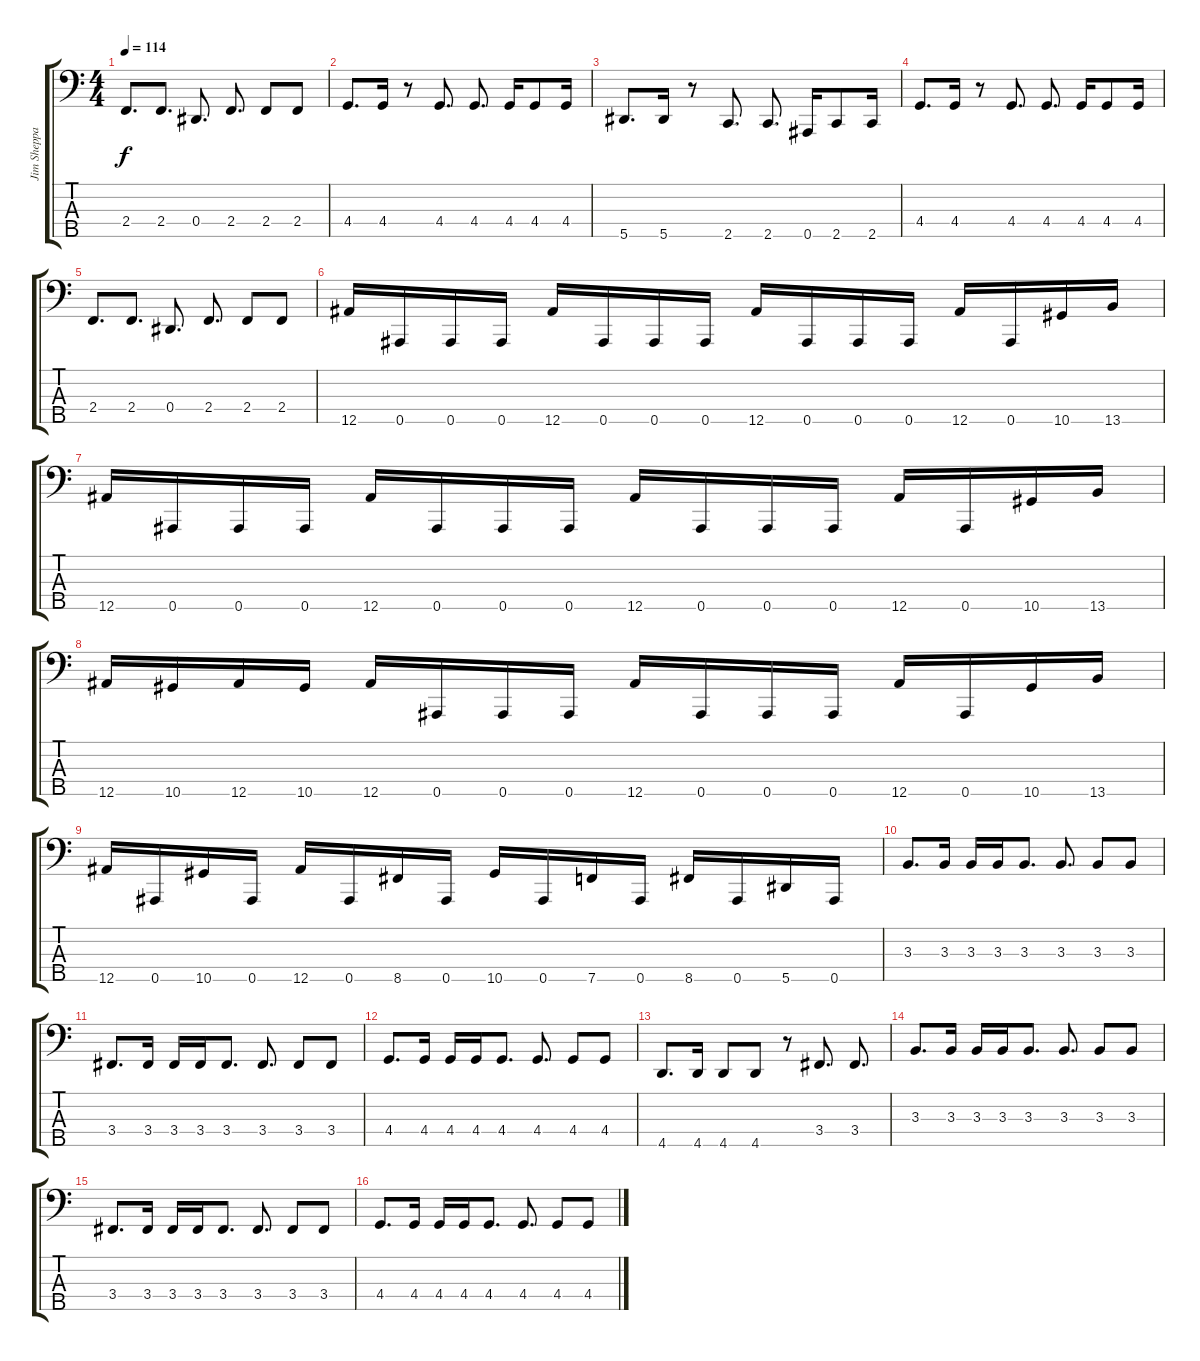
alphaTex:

\track ("Jim Sheppard (Bass)" "Jim Sheppa") {instrument electricbasspick}
\staff {score tabs}
\tuning (Gb2 Db2 Ab1 Eb1 Bb0) {hide}
\ts (4 4)
\tempo 114
\clef f4
\ks c
2.4.8{d dy f} 2.4.8{d} 0.4.8{d} 2.4.8{d} 2.4.8 2.4.8 |
4.4.8{d} 4.4.16 r.8 4.4.8{d} 4.4.8{d} 4.4.16 4.4.8 4.4.16 |
5.5.8{d} 5.5.16 r.8 2.5.8{d} 2.5.8{d} 0.5.16 2.5.8 2.5.16 |
4.4.8{d} 4.4.16 r.8 4.4.8{d} 4.4.8{d} 4.4.16 4.4.8 4.4.16 |
2.4.8{d} 2.4.8{d} 0.4.8{d} 2.4.8{d} 2.4.8 2.4.8 |
12.5.16 0.5.16 0.5.16 0.5.16 12.5.16 0.5.16 0.5.16 0.5.16 12.5.16 0.5.16 0.5.16 0.5.16 12.5.16 0.5.16 10.5.16 13.5.16 |
12.5.16 0.5.16 0.5.16 0.5.16 12.5.16 0.5.16 0.5.16 0.5.16 12.5.16 0.5.16 0.5.16 0.5.16 12.5.16 0.5.16 10.5.16 13.5.16 |
12.5.16 10.5.16 12.5.16 10.5.16 12.5.16 0.5.16 0.5.16 0.5.16 12.5.16 0.5.16 0.5.16 0.5.16 12.5.16 0.5.16 10.5.16 13.5.16 |
12.5.16 0.5.16 10.5.16 0.5.16 12.5.16 0.5.16 8.5.16 0.5.16 10.5.16 0.5.16 7.5.16 0.5.16 8.5.16 0.5.16 5.5.16 0.5.16 |
3.3.8{d} 3.3.16 3.3.16 3.3.16 3.3.8{d} 3.3.8{d} 3.3.8 3.3.8 |
3.4.8{d} 3.4.16 3.4.16 3.4.16 3.4.8{d} 3.4.8{d} 3.4.8 3.4.8 |
4.4.8{d} 4.4.16 4.4.16 4.4.16 4.4.8{d} 4.4.8{d} 4.4.8 4.4.8 |
4.5.8{d} 4.5.16 4.5.8 4.5.8 r.8 3.4.8{d} 3.4.8{d} |
3.3.8{d} 3.3.16 3.3.16 3.3.16 3.3.8{d} 3.3.8{d} 3.3.8 3.3.8 |
3.4.8{d} 3.4.16 3.4.16 3.4.16 3.4.8{d} 3.4.8{d} 3.4.8 3.4.8 |
4.4.8{d} 4.4.16 4.4.16 4.4.16 4.4.8{d} 4.4.8{d} 4.4.8 4.4.8
